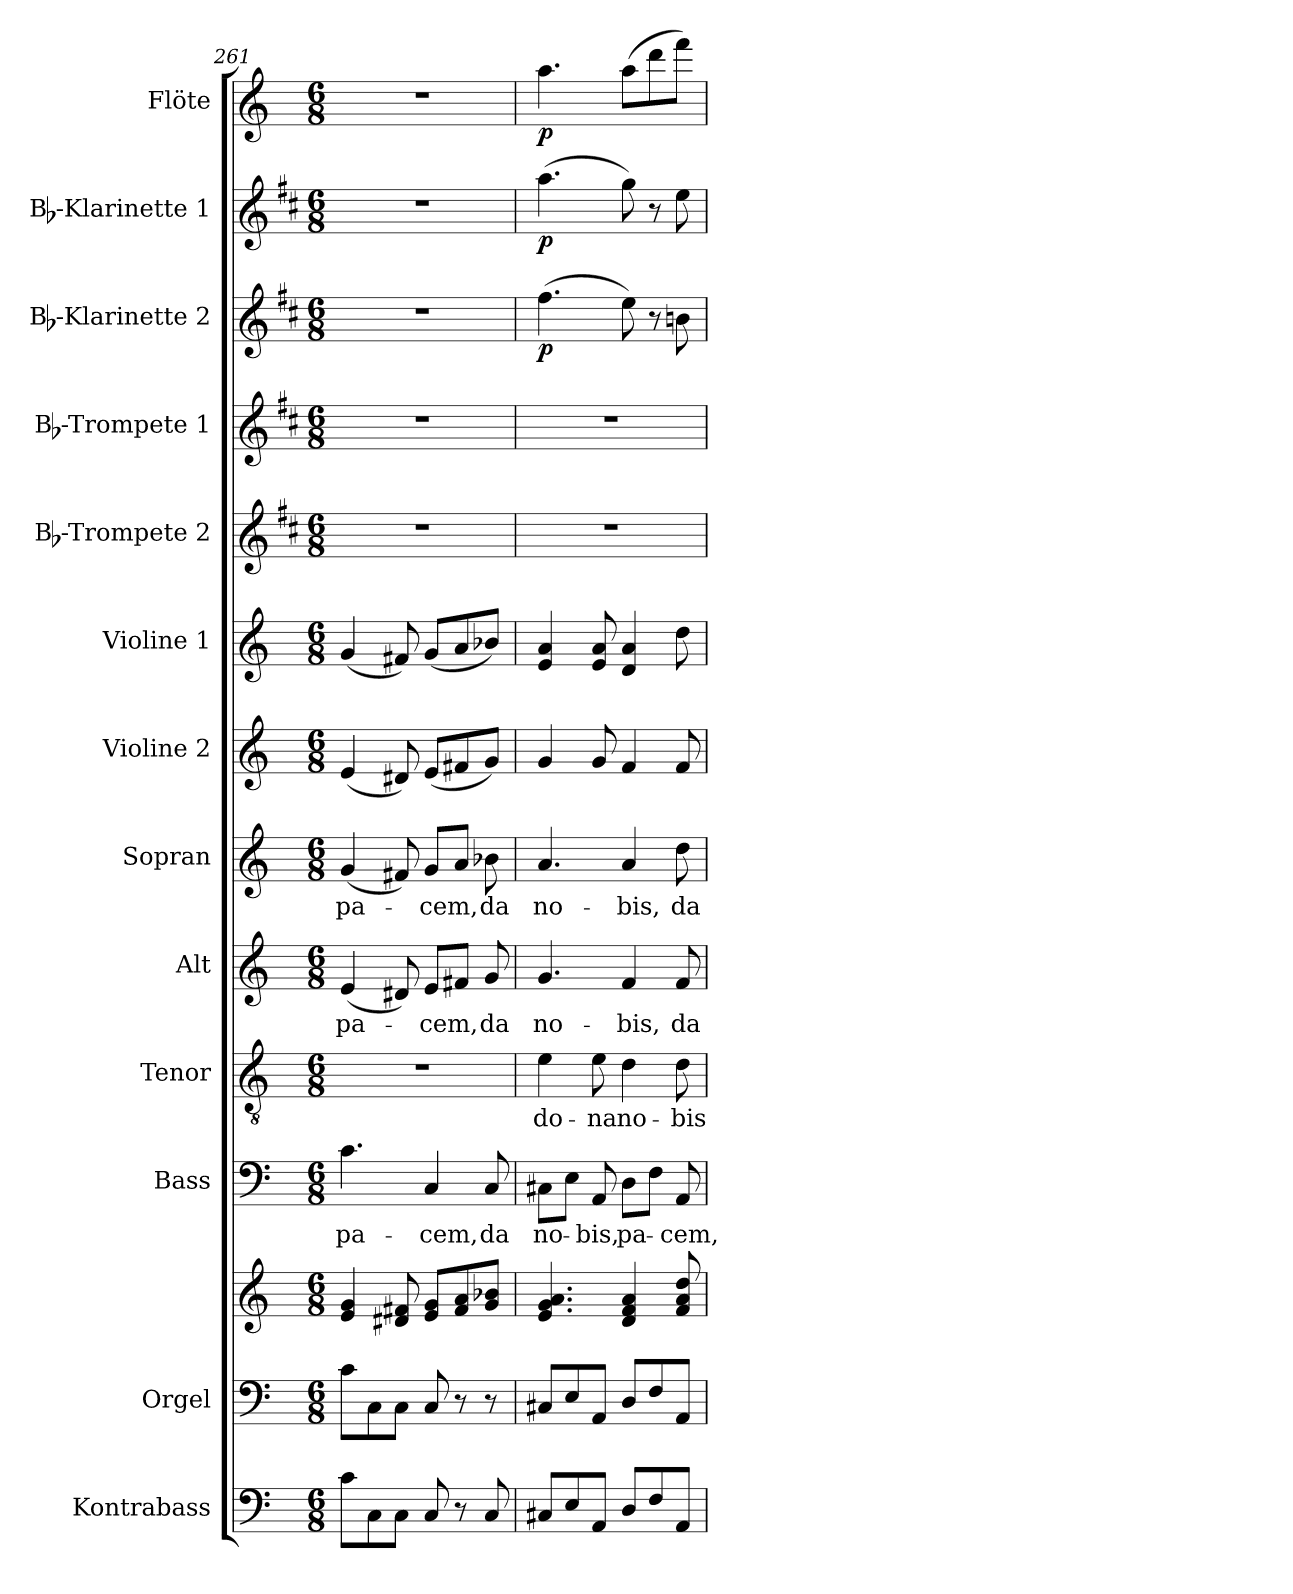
**kern	**kern	**kern	**kern	**text	**kern	**text	**kern	**text	**kern	**text	**kern	**kern	**kern	**kern	**kern	**dynam	**kern	**dynam	**kern	**dynam
*part13	*part12	*part12	*part11	*part11	*part10	*part10	*part9	*part9	*part8	*part8	*part7	*part6	*part5	*part4	*part3	*part3	*part2	*part2	*part1	*part1
*staff14	*staff13	*staff12	*staff11	*staff11	*staff10	*staff10	*staff9	*staff9	*staff8	*staff8	*staff7	*staff6	*staff5	*staff4	*staff3	*staff3	*staff2	*staff2	*staff1	*staff1
*I"Kontrabass	*I"Orgel	*	*I"Bass	*	*I"Tenor	*	*I"Alt	*	*I"Sopran	*	*I"Violine 2	*I"Violine 1	*I"Bb-Trompete 2	*I"Bb-Trompete 1	*I"Bb-Klarinette 2	*	*I"Bb-Klarinette 1	*	*I"Flöte	*
*I'Kb.	*I'Org.	*	*I'B.	*	*I'T.	*	*I'A.	*	*I'S.	*	*I'Vl. 2	*I'Vl. 1	*I'Bb Trp. 2	*I'Bb Trp. 1	*I'Bb Kl. 2	*	*I'Bb Kl. 1	*	*I'Fl.	*
!!LO:PB:g=z
*clefF4	*clefF4	*clefG2	*clefF4	*	*clefGv2	*	*clefG2	*	*clefG2	*	*clefG2	*clefG2	*clefG2	*clefG2	*clefG2	*	*clefG2	*	*clefG2	*
*ITrd7c12	*	*	*	*	*	*	*	*	*	*	*	*	*ITrd1c2	*ITrd1c2	*ITrd1c2	*	*ITrd1c2	*	*	*
*k[]	*k[]	*k[]	*k[]	*	*k[]	*	*k[]	*	*k[]	*	*k[]	*k[]	*k[]	*k[]	*k[]	*	*k[]	*	*k[]	*
*C:	*C:	*C:	*C:	*	*C:	*	*C:	*	*C:	*	*C:	*C:	*C:	*C:	*C:	*	*C:	*	*C:	*
*M6/8	*M6/8	*M6/8	*M6/8	*	*M6/8	*	*M6/8	*	*M6/8	*	*M6/8	*M6/8	*M6/8	*M6/8	*M6/8	*	*M6/8	*	*M6/8	*
=261	=261	=261	=261	=261	=261	=261	=261	=261	=261	=261	=261	=261	=261	=261	=261	=261	=261	=261	=261	=261
!	!	!	!	!LO:LY:b	!	!	!	!LO:LY:b	!	!LO:LY:b	!	!	!	!	!	!	!	!	!	!
8C\L	8c\L	4e/ 4g/	4.c\	pa-	2.r	.	(<4e/	pa-	(<4g/	pa-	(<4e/	(<4g/	2.r	2.r	2.r	.	2.r	.	2.r	.
8CC\	8C\	.	.	.	.	.	.	.	.	.	.	.	.	.	.	.	.	.	.	.
8CC\J	8C\J	8d#X/ 8f#X/	.	.	.	.	8d#X/)	.	8f#X/)	.	8d#X/)	8f#X/)	.	.	.	.	.	.	.	.
!	!	!	!	!LO:LY:b	!	!	!	!LO:LY:b	!	!LO:LY:b	!	!	!	!	!	!	!	!	!	!
8CC/	8C/	8e/ 8g/L	4C/	-cem,	.	.	8e/L	-cem,	8g/L	-cem,	(<8e/L	(<8g/L	.	.	.	.	.	.	.	.
8r	8r	8f#/ 8a/	.	.	.	.	8f#X/J	.	8a/J	.	8f#X/	8a/	.	.	.	.	.	.	.	.
!	!	!	!	!LO:LY:b	!	!	!	!LO:LY:b	!	!LO:LY:b	!	!	!	!	!	!	!	!	!	!
8CC/	8r	8g/ 8b-X/J	8C/	da	.	.	8g/	da	8b-X\	da	8g/J)	8b-X/J)	.	.	.	.	.	.	.	.
=262	=262	=262	=262	=262	=262	=262	=262	=262	=262	=262	=262	=262	=262	=262	=262	=262	=262	=262	=262	=262
!	!	!	!	!LO:LY:b	!	!LO:LY:b	!	!LO:LY:b	!	!LO:LY:b	!	!	!	!	!	!LO:DY:b	!	!LO:DY:b	!	!LO:DY:b
8CC#X/L	8C#X/L	4.e/ 4.g/ 4.a/	8C#X\L	no-	4e\	do-	4.g/	no-	4.a/	no-	4g/	4e/ 4a/	2.r	2.r	(>4.ee\	p	(>4.gg\	p	4.aa\	p
8EE/	8E/	.	8E\J	.	.	.	.	.	.	.	.	.	.	.	.	.	.	.	.	.
!	!	!	!	!LO:LY:b	!	!LO:LY:b	!	!	!	!	!	!	!	!	!	!	!	!	!	!
8AAA/J	8AA/J	.	8AA/	-bis,	8e\	-na	.	.	.	.	8g/	8e/ 8a/	.	.	.	.	.	.	.	.
!	!	!	!	!LO:LY:b	!	!LO:LY:b	!	!LO:LY:b	!	!LO:LY:b	!	!	!	!	!	!	!	!	!	!
8DD/L	8D/L	4d/ 4f/ 4a/	8D\L	pa-	4d\	no-	4f/	-bis,	4a/	-bis,	4f/	4d/ 4a/	.	.	8dd\)	.	8ff\)	.	(>8aa\L	.
8FF/	8F/	.	8F\J	.	.	.	.	.	.	.	.	.	.	.	8r	.	8r	.	8ddd\	.
!	!	!	!	!LO:LY:b	!	!LO:LY:b	!	!LO:LY:b	!	!LO:LY:b	!	!	!	!	!	!	!	!	!	!
8AAA/J	8AA/J	8f/ 8a/ 8dd/	8AA/	-cem,	8d\	-bis	8f/	da	8dd\	da	8f/	8dd\	.	.	8an\	.	8dd\	.	8fff\J)	.
=	=	=	=	=	=	=	=	=	=	=	=	=	=	=	=	=	=	=	=	=
*-	*-	*-	*-	*-	*-	*-	*-	*-	*-	*-	*-	*-	*-	*-	*-	*-	*-	*-	*-	*-
